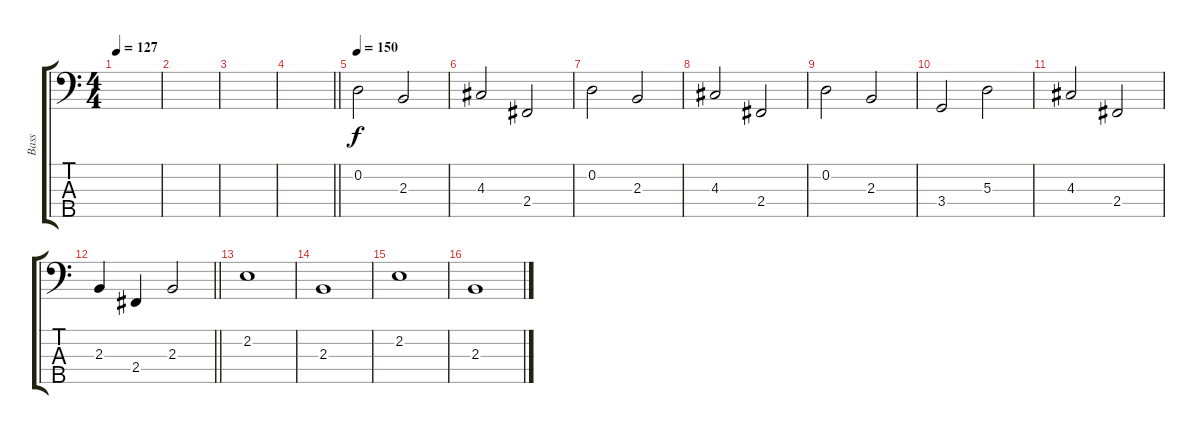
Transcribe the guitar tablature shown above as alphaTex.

\track ("Bass" "Bass") {instrument electricbasspick}
\staff {score tabs}
\tuning (G2 D2 A1 E1 B0) {hide}
\ts (4 4)
\tempo 127
\clef f4
\ks c
|
|
|
\barLineRight lightlight
|
\section ("" "")
\tempo 150
0.2.2 2.3.2 |
4.3.2 2.4.2 |
0.2.2 2.3.2 |
4.3.2 2.4.2 |
0.2.2 2.3.2 |
3.4.2 5.3.2 |
4.3.2 2.4.2 |
\barLineRight lightlight
2.3.4 2.4.4 2.3.2 |
\section ("" "")
2.2.1 |
2.3.1 |
2.2.1 |
2.3.1
